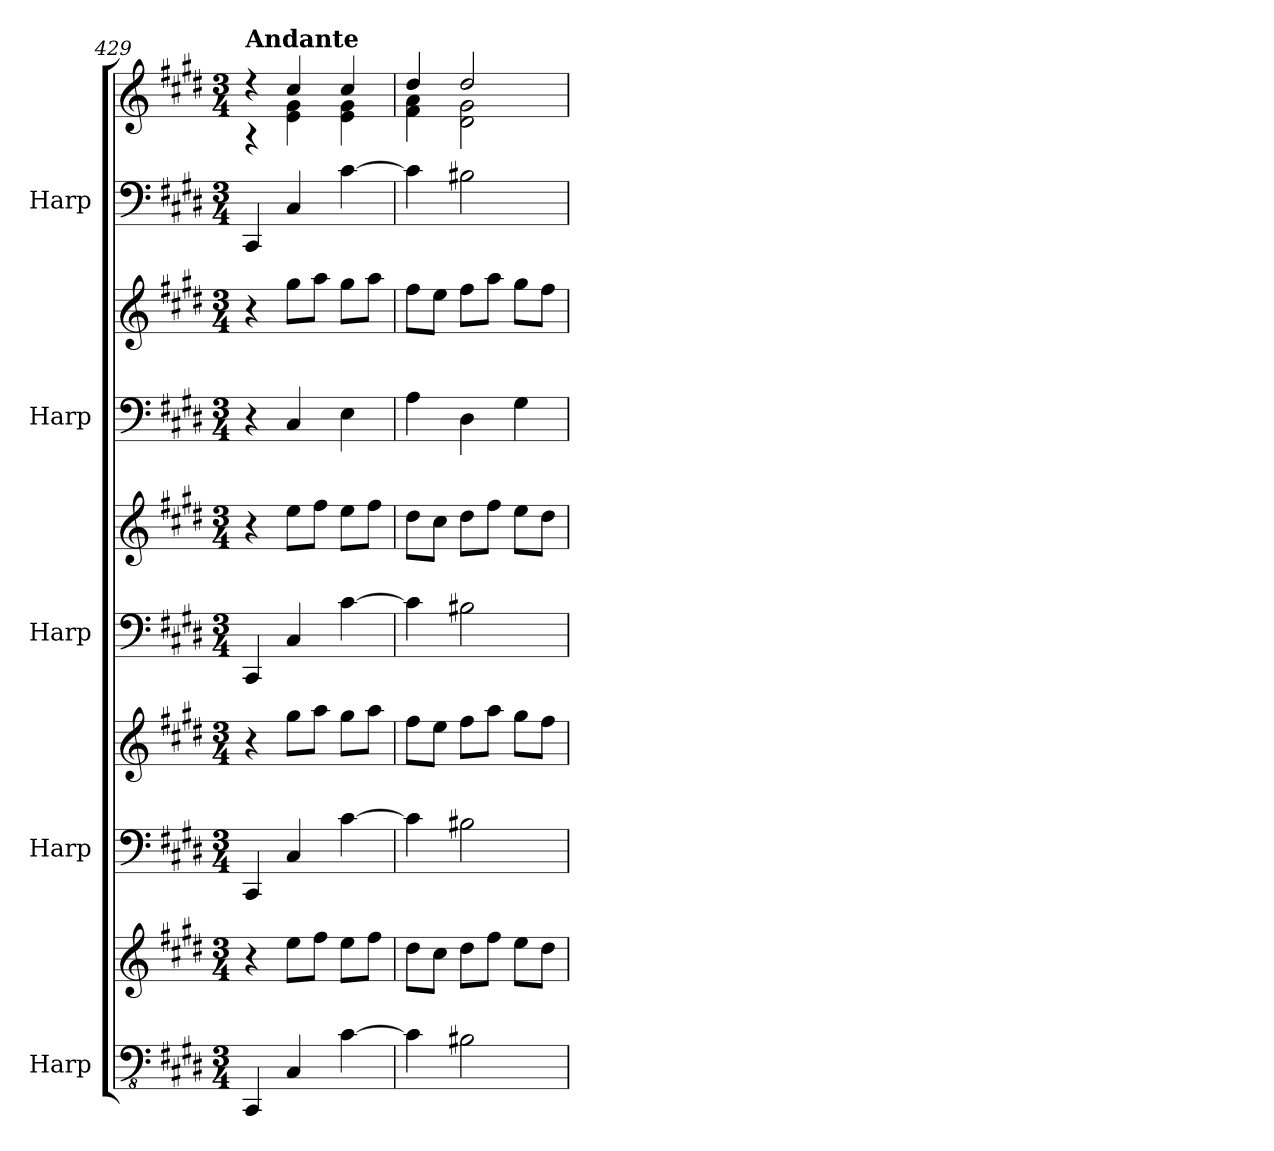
**kern	**kern	**kern	**kern	**kern	**kern	**kern	**kern	**kern	**kern
*part5	*part5	*part4	*part4	*part3	*part3	*part2	*part2	*part1	*part1
*staff10	*staff9	*staff8	*staff7	*staff6	*staff5	*staff4	*staff3	*staff2	*staff1
*I"Harp	*	*I"Harp	*	*I"Harp	*	*I"Harp	*	*I"Harp	*
*I'Hp	*	*I'Hp	*	*I'Hp	*	*I'Hp	*	*I'Hp	*
!!LO:PB:g=z
*clefFv4	*clefG2	*clefF4	*clefG2	*clefF4	*clefG2	*clefF4	*clefG2	*clefF4	*clefG2
*k[f#c#g#d#]	*k[f#c#g#d#]	*k[f#c#g#d#]	*k[f#c#g#d#]	*k[f#c#g#d#]	*k[f#c#g#d#]	*k[f#c#g#d#]	*k[f#c#g#d#]	*k[f#c#g#d#]	*k[f#c#g#d#]
*M3/4	*M3/4	*M3/4	*M3/4	*M3/4	*M3/4	*M3/4	*M3/4	*M3/4	*M3/4
=429	=429	=429	=429	=429	=429	=429	=429	=429	=429
*	*	*	*	*	*	*	*	*	*^
!	!	!	!	!	!	!	!	!	!LO:TX:a:B:t=Andante	!
4CCC#/	4r	4CC#/	4r	4CC#/	4r	4r	4r	4CC#/	4rdd	4rA
4CC#/	8ee\L	4C#/	8gg#\L	4C#/	8ee\L	4C#/	8gg#\L	4C#/	4cc#/	4e\ 4g#\
.	8ff#\J	.	8aa\J	.	8ff#\J	.	8aa\J	.	.	.
[4C#\	8ee\L	[4c#\	8gg#\L	[4c#\	8ee\L	4E\	8gg#\L	[4c#\	4cc#/	4e\ 4g#\
.	8ff#\J	.	8aa\J	.	8ff#\J	.	8aa\J	.	.	.
=430	=430	=430	=430	=430	=430	=430	=430	=430	=430	=430
4C#\]	8dd#\L	4c#\]	8ff#\L	4c#\]	8dd#\L	4A\	8ff#\L	4c#\]	4dd#/	4f#\ 4a\
.	8cc#\J	.	8ee\J	.	8cc#\J	.	8ee\J	.	.	.
2BB#X\	8dd#\L	2B#X\	8ff#\L	2B#X\	8dd#\L	4D#\	8ff#\L	2B#X\	2dd#/	2d#\ 2g#\
.	8ff#\J	.	8aa\J	.	8ff#\J	.	8aa\J	.	.	.
.	8ee\L	.	8gg#\L	.	8ee\L	4G#\	8gg#\L	.	.	.
.	8dd#\J	.	8ff#\J	.	8dd#\J	.	8ff#\J	.	.	.
*	*	*	*	*	*	*	*	*	*v	*v
=	=	=	=	=	=	=	=	=	=
*-	*-	*-	*-	*-	*-	*-	*-	*-	*-
